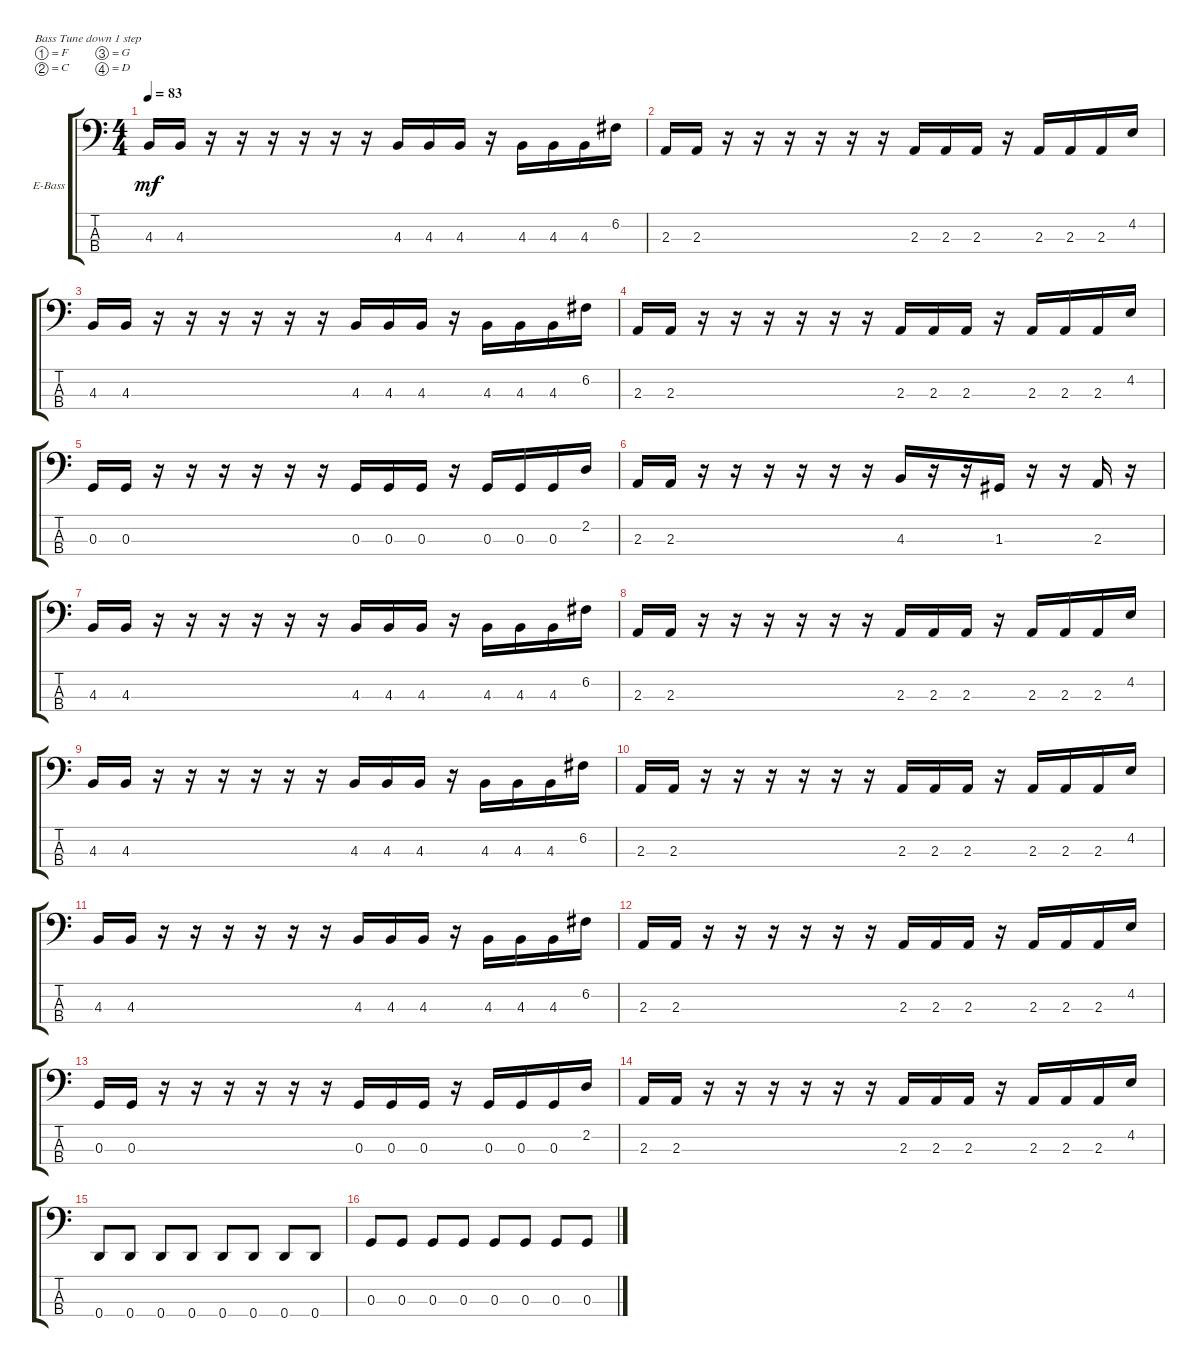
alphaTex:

\bracketExtendMode groupsimilarinstruments
\firstSystemTrackNameOrientation horizontal
\otherSystemsTrackNameOrientation horizontal
\track ("Electric Bass" "E-Bass") {instrument electricbassfinger}
\staff {score tabs}
\tuning (F2 C2 G1 D1)
\ts (4 4)
\tempo 83
\clef f4
\scale
0.333333
\ks c
4.3.16{dy mf} 4.3.16 r.16 r.16 r.16 r.16 r.16 r.16 4.3.16 4.3.16 4.3.16 r.16 4.3.16 4.3.16 4.3.16 6.2.16 |
\scale
0.333333 2.3.16 2.3.16 r.16 r.16 r.16 r.16 r.16 r.16 2.3.16 2.3.16 2.3.16 r.16 2.3.16 2.3.16 2.3.16 4.2.16 |
\scale
0.333333 4.3.16 4.3.16 r.16 r.16 r.16 r.16 r.16 r.16 4.3.16 4.3.16 4.3.16 r.16 4.3.16 4.3.16 4.3.16 6.2.16 |
\scale
0.333333 2.3.16 2.3.16 r.16 r.16 r.16 r.16 r.16 r.16 2.3.16 2.3.16 2.3.16 r.16 2.3.16 2.3.16 2.3.16 4.2.16 |
\scale
0.333333 0.3.16 0.3.16 r.16 r.16 r.16 r.16 r.16 r.16 0.3.16 0.3.16 0.3.16 r.16 0.3.16 0.3.16 0.3.16 2.2.16 |
\scale
0.333333 2.3.16 2.3.16 r.16 r.16 r.16 r.16 r.16 r.16 4.3.16 r.16 r.16 1.3.16 r.16 r.16 2.3.16 r.16 |
\scale
0.333333 4.3.16 4.3.16 r.16 r.16 r.16 r.16 r.16 r.16 4.3.16 4.3.16 4.3.16 r.16 4.3.16 4.3.16 4.3.16 6.2.16 |
\scale
0.333333 2.3.16 2.3.16 r.16 r.16 r.16 r.16 r.16 r.16 2.3.16 2.3.16 2.3.16 r.16 2.3.16 2.3.16 2.3.16 4.2.16 |
\scale
0.333333 4.3.16 4.3.16 r.16 r.16 r.16 r.16 r.16 r.16 4.3.16 4.3.16 4.3.16 r.16 4.3.16 4.3.16 4.3.16 6.2.16 |
\scale
0.333333 2.3.16 2.3.16 r.16 r.16 r.16 r.16 r.16 r.16 2.3.16 2.3.16 2.3.16 r.16 2.3.16 2.3.16 2.3.16 4.2.16 |
\scale
0.333333 4.3.16 4.3.16 r.16 r.16 r.16 r.16 r.16 r.16 4.3.16 4.3.16 4.3.16 r.16 4.3.16 4.3.16 4.3.16 6.2.16 |
\scale
0.333333 2.3.16 2.3.16 r.16 r.16 r.16 r.16 r.16 r.16 2.3.16 2.3.16 2.3.16 r.16 2.3.16 2.3.16 2.3.16 4.2.16 |
\scale
0.333333 0.3.16 0.3.16 r.16 r.16 r.16 r.16 r.16 r.16 0.3.16 0.3.16 0.3.16 r.16 0.3.16 0.3.16 0.3.16 2.2.16 |
\scale
0.333333 2.3.16 2.3.16 r.16 r.16 r.16 r.16 r.16 r.16 2.3.16 2.3.16 2.3.16 r.16 2.3.16 2.3.16 2.3.16 4.2.16 |
\scale
0.333333 0.4.8 0.4.8 0.4.8 0.4.8 0.4.8 0.4.8 0.4.8 0.4.8 |
\scale
0.333333 0.3.8 0.3.8 0.3.8 0.3.8 0.3.8 0.3.8 0.3.8 0.3.8
